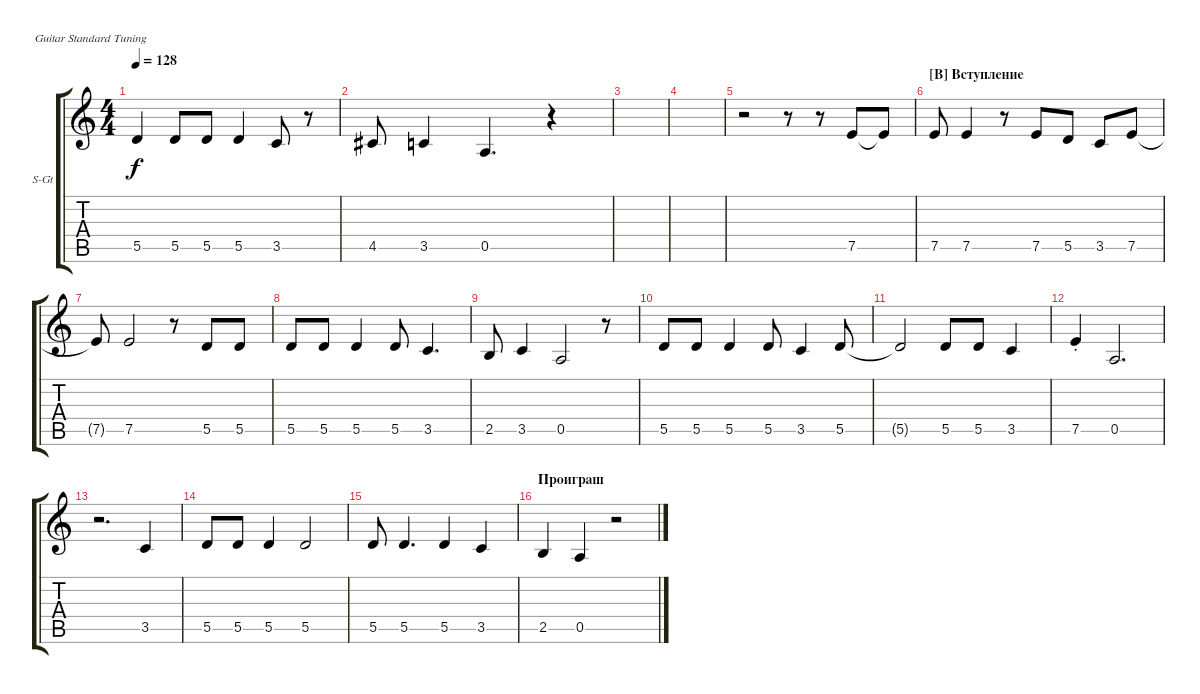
\defaultSystemsLayout 4
\bracketExtendMode groupsimilarinstruments
\firstSystemTrackNameOrientation horizontal
\otherSystemsTrackNameOrientation horizontal
\track ("В. Бутусов (Вокал)" "S-Gt") {instrument acousticguitarsteel}
\staff {score tabs}
\tuning (E4 B3 G3 D3 A2 E2)
\ts (4 4)
\tempo 128
\clef g2
\ks c
5.5.4{dy f} 5.5.8 5.5.8 5.5.4 3.5.8 r.8 |
4.5.8 3.5.4 0.5.4{d} r.4 |
|
|
r.2 r.8 r.8 7.5.8 7.5{t}.8 |
\section ("B" "Вступление")
7.5.8 7.5.4 r.8 7.5.8 5.5.8 3.5.8 7.5.8 |
7.5{t}.8 7.5.2 r.8 5.5.8 5.5.8 |
5.5.8 5.5.8 5.5.4 5.5.8 3.5.4{d} |
2.5.8 3.5.4 0.5.2 r.8 |
5.5.8 5.5.8 5.5.4 5.5.8 3.5.4 5.5.8 |
5.5{t}.2 5.5.8 5.5.8 3.5.4 |
7.5{st}.4 0.5.2{d} |
r.2{d} 3.5.4 |
5.5.8 5.5.8 5.5.4 5.5.2 |
5.5.8 5.5.4{d} 5.5.4 3.5.4 |
\section ("" "Проиграш")
2.5.4 0.5.4 r.2
